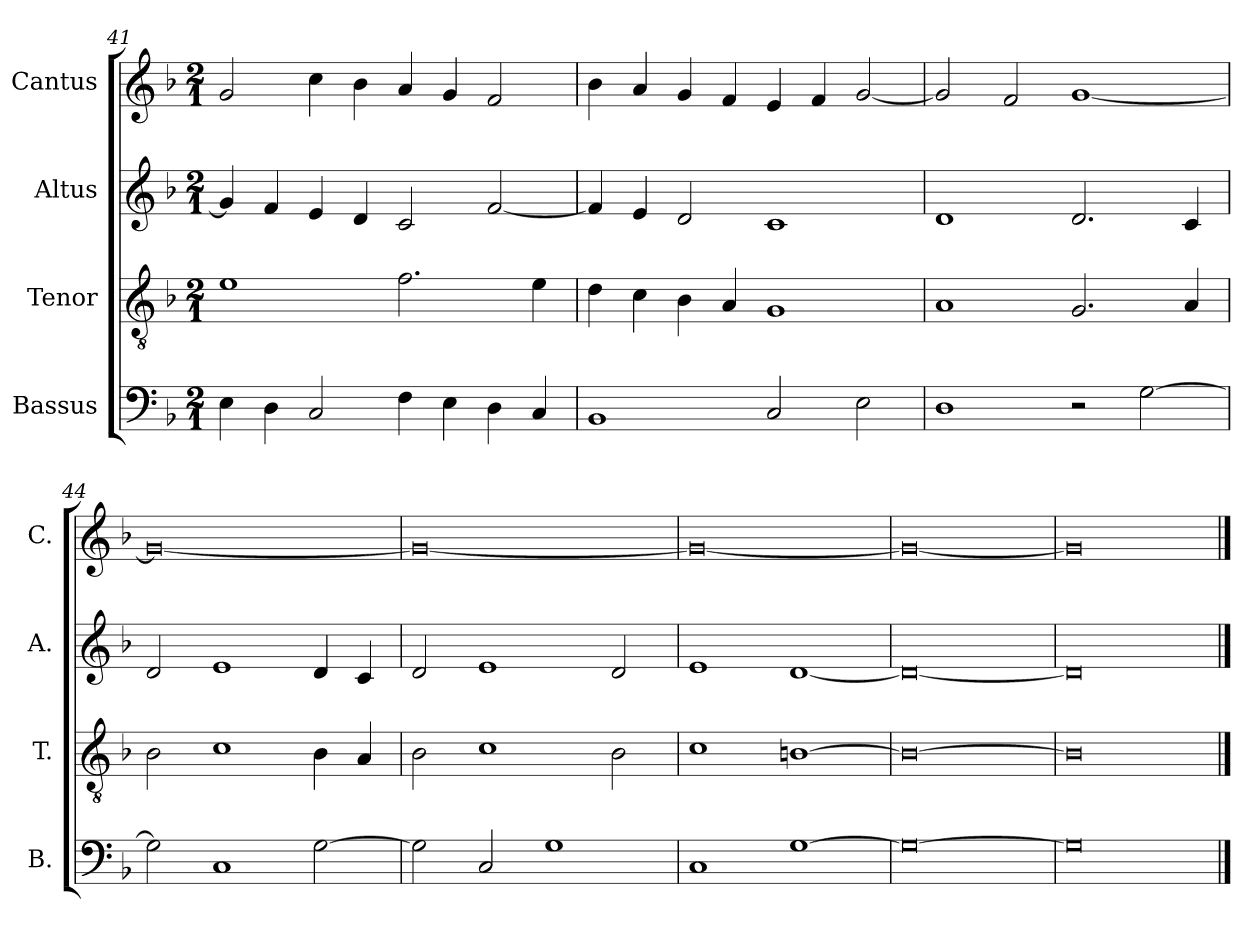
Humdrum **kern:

**kern	**kern	**kern	**kern
*part4	*part3	*part2	*part1
*staff4	*staff3	*staff2	*staff1
*I"Bassus	*I"Tenor	*I"Altus	*I"Cantus
*I'B.	*I'T.	*I'A.	*I'C.
*clefF4	*clefGv2	*clefG2	*clefG2
*k[b-]	*k[b-]	*k[b-]	*k[b-]
*M2/1	*M2/1	*M2/1	*M2/1
=41	=41	=41	=41
4E\	1e	4g/]	2g/
4D\	.	4f/	.
2C/	.	4e/	4cc\
.	.	4d/	4b-\
4F\	2.f\	2c/	4a/
4E\	.	.	4g/
4D\	.	[2f/	2f/
4C/	4e\	.	.
=42	=42	=42	=42
1BB-	4d\	4f/]	4b-\
.	4c\	4e/	4a/
.	4B-\	2d/	4g/
.	4A/	.	4f/
2C/	1G	1c	4e/
.	.	.	4f/
2E\	.	.	[2g/
=43	=43	=43	=43
1D	1A	1d	2g/]
.	.	.	2f/
2r	2.G/	2.d/	[1g
[2G\	.	.	.
.	4A/	4c/	.
=44	=44	=44	=44
2G\]	2B-\	2d/	0g_
1C	1c	1e	.
[2G\	4B-\	4d/	.
.	4A/	4c/	.
!!LO:PB:g=z
=45	=45	=45	=45
2G\]	2B-\	2d/	0g_
2C/	1c	1e	.
1G	.	.	.
.	2B-\	2d/	.
=46	=46	=46	=46
1C	1c	1e	0g_
[1G	[1Bn	[1d	.
=47	=47	=47	=47
0G_	0B_	0d_	0g_
=48	=48	=48	=48
0G]	0B]	0d]	0g]
==	==	==	==
*-	*-	*-	*-
